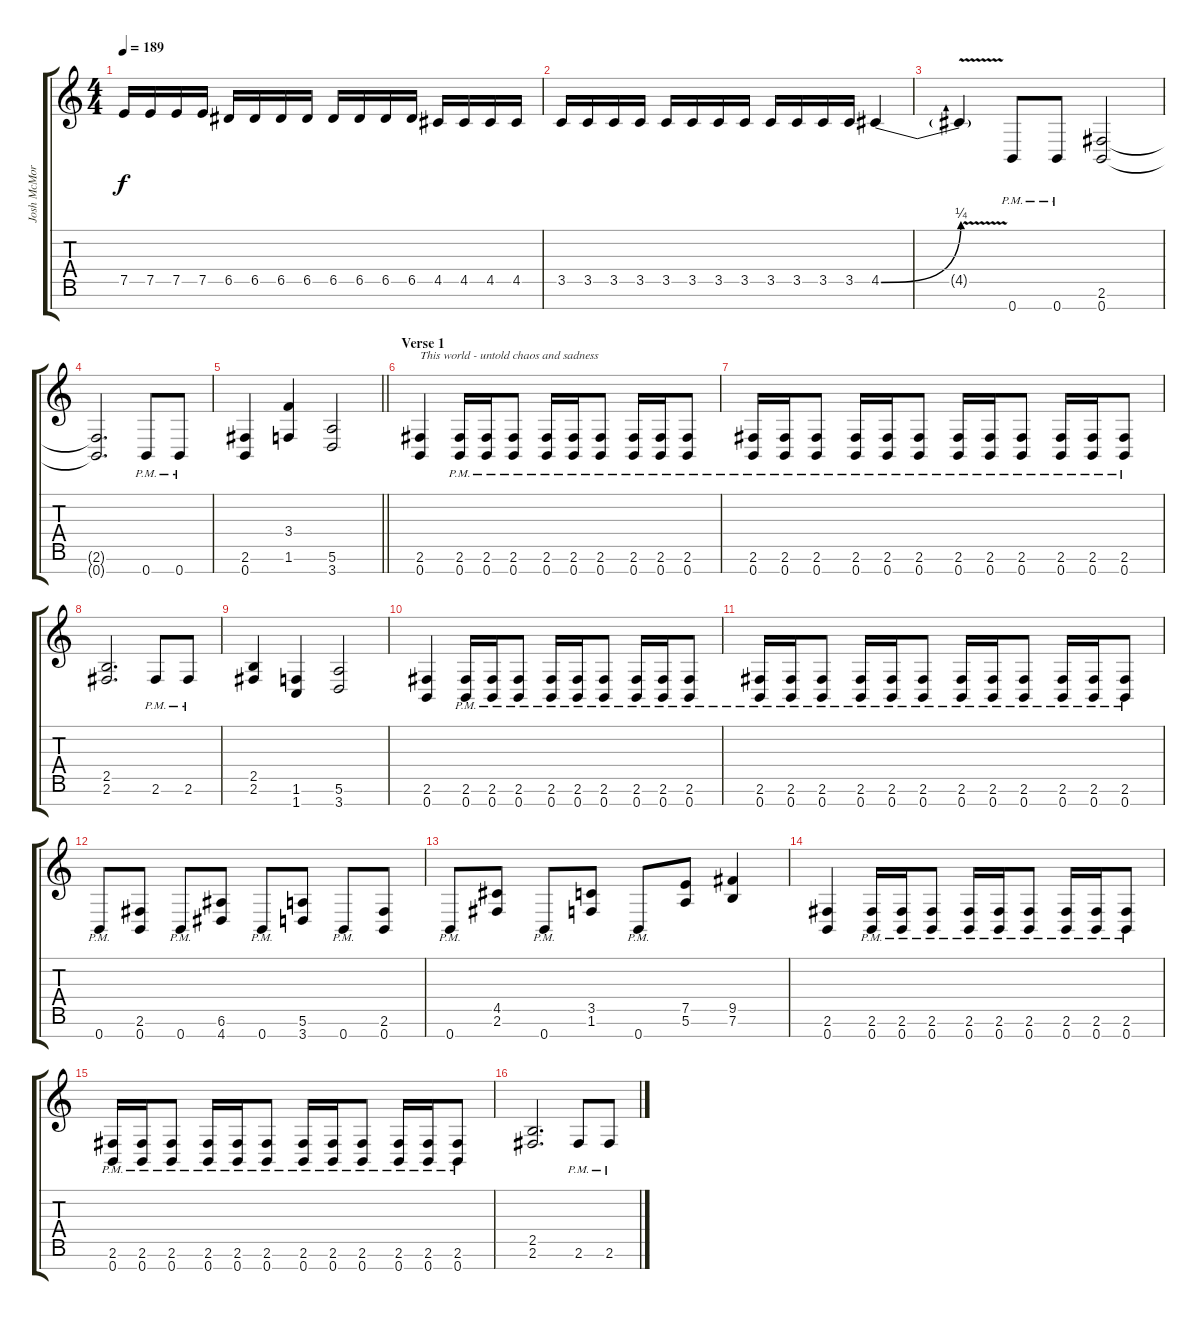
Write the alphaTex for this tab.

\track ("Josh McMorran" "Josh McMor") {instrument distortionguitar}
\staff {score tabs}
\tuning (E4 B3 G3 D3 A2 E2 B1) {hide}
\ts (4 4)
\tempo 189
\clef g2
\ks c
7.5.16{dy f} 7.5.16 7.5.16 7.5.16 6.5.16 6.5.16 6.5.16 6.5.16 6.5.16 6.5.16 6.5.16 6.5.16 4.5.16 4.5.16 4.5.16 4.5.16 |
3.5.16 3.5.16 3.5.16 3.5.16 3.5.16 3.5.16 3.5.16 3.5.16 3.5.16 3.5.16 3.5.16 3.5.16 4.5{be (bend 0 0 60 1)}.4 |
4.5{v t}.4 0.7{pm}.8 0.7{pm}.8 (2.6 0.7).2 |
(2.6{t} 0.7{t}).2{d} 0.7{pm}.8 0.7{pm}.8 |
\barLineRight lightlight
(2.6 0.7).4 (3.4 1.6).4 (5.6 3.7).2 |
\section ("" "Verse 1")
(2.6 0.7).4{txt "This world - untold chaos and sadness"} (2.6{pm} 0.7{pm}).16 (2.6{pm} 0.7{pm}).16 (2.6{pm} 0.7{pm}).8 (2.6{pm} 0.7{pm}).16 (2.6{pm} 0.7{pm}).16 (2.6{pm} 0.7{pm}).8 (2.6{pm} 0.7{pm}).16 (2.6{pm} 0.7{pm}).16 (2.6{pm} 0.7{pm}).8 |
(2.6{pm} 0.7{pm}).16 (2.6{pm} 0.7{pm}).16 (2.6{pm} 0.7{pm}).8 (2.6{pm} 0.7{pm}).16 (2.6{pm} 0.7{pm}).16 (2.6{pm} 0.7{pm}).8 (2.6{pm} 0.7{pm}).16 (2.6{pm} 0.7{pm}).16 (2.6{pm} 0.7{pm}).8 (2.6{pm} 0.7{pm}).16 (2.6{pm} 0.7{pm}).16 (2.6{pm} 0.7{pm}).8 |
(2.5 2.6).2{d} 2.6{pm}.8 2.6{pm}.8 |
(2.5 2.6).4 (1.6 1.7).4 (5.6 3.7).2 |
(2.6 0.7).4 (2.6{pm} 0.7{pm}).16 (2.6{pm} 0.7{pm}).16 (2.6{pm} 0.7{pm}).8 (2.6{pm} 0.7{pm}).16 (2.6{pm} 0.7{pm}).16 (2.6{pm} 0.7{pm}).8 (2.6{pm} 0.7{pm}).16 (2.6{pm} 0.7{pm}).16 (2.6{pm} 0.7{pm}).8 |
(2.6{pm} 0.7{pm}).16 (2.6{pm} 0.7{pm}).16 (2.6{pm} 0.7{pm}).8 (2.6{pm} 0.7{pm}).16 (2.6{pm} 0.7{pm}).16 (2.6{pm} 0.7{pm}).8 (2.6{pm} 0.7{pm}).16 (2.6{pm} 0.7{pm}).16 (2.6{pm} 0.7{pm}).8 (2.6{pm} 0.7{pm}).16 (2.6{pm} 0.7{pm}).16 (2.6{pm} 0.7{pm}).8 |
0.7{pm}.8 (2.6 0.7).8 0.7{pm}.8 (6.6 4.7).8 0.7{pm}.8 (5.6 3.7).8 0.7{pm}.8 (2.6 0.7).8 |
0.7{pm}.8 (4.5 2.6).8 0.7{pm}.8 (3.5 1.6).8 0.7{pm}.8 (7.5 5.6).8 (9.5 7.6).4 |
(2.6 0.7).4 (2.6{pm} 0.7{pm}).16 (2.6{pm} 0.7{pm}).16 (2.6{pm} 0.7{pm}).8 (2.6{pm} 0.7{pm}).16 (2.6{pm} 0.7{pm}).16 (2.6{pm} 0.7{pm}).8 (2.6{pm} 0.7{pm}).16 (2.6{pm} 0.7{pm}).16 (2.6{pm} 0.7{pm}).8 |
(2.6{pm} 0.7{pm}).16 (2.6{pm} 0.7{pm}).16 (2.6{pm} 0.7{pm}).8 (2.6{pm} 0.7{pm}).16 (2.6{pm} 0.7{pm}).16 (2.6{pm} 0.7{pm}).8 (2.6{pm} 0.7{pm}).16 (2.6{pm} 0.7{pm}).16 (2.6{pm} 0.7{pm}).8 (2.6{pm} 0.7{pm}).16 (2.6{pm} 0.7{pm}).16 (2.6{pm} 0.7{pm}).8 |
(2.5 2.6).2{d} 2.6{pm}.8 2.6{pm}.8
